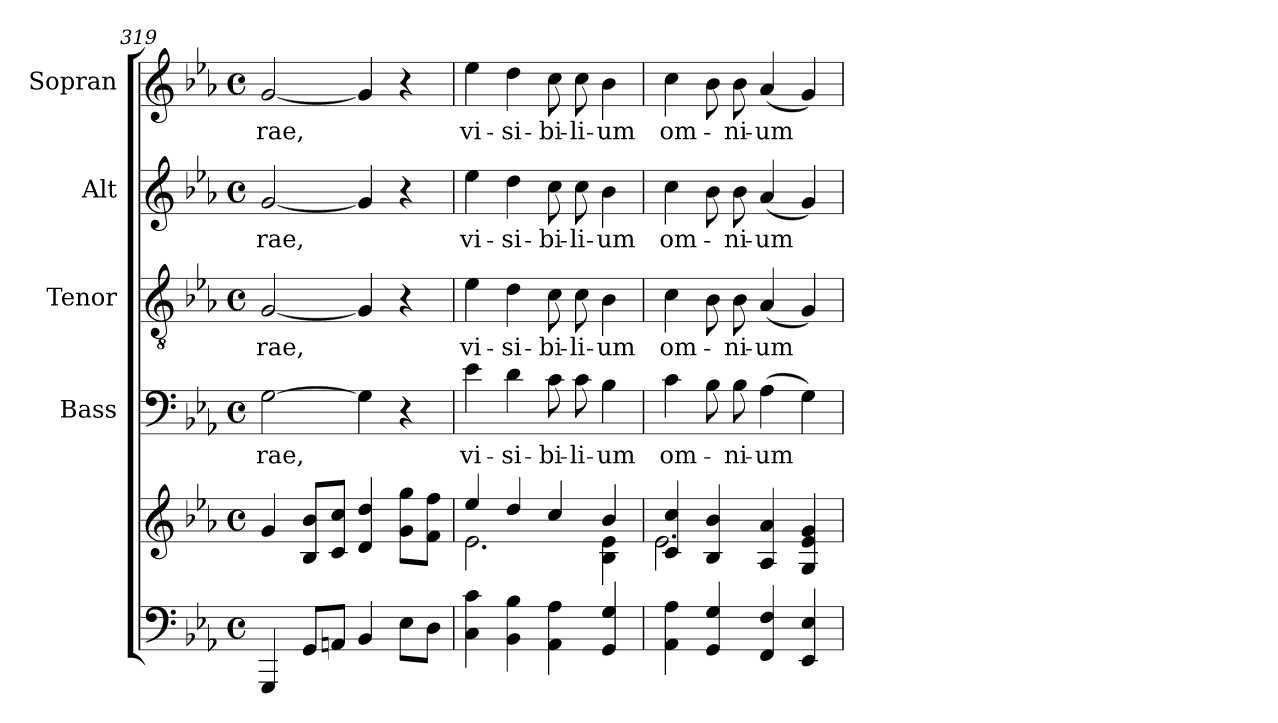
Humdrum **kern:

**kern	**kern	**kern	**text	**kern	**text	**kern	**text	**kern	**text
*part5	*part5	*part4	*part4	*part3	*part3	*part2	*part2	*part1	*part1
*staff6	*staff5	*staff4	*staff4	*staff3	*staff3	*staff2	*staff2	*staff1	*staff1
*	*	*I"Bass	*	*I"Tenor	*	*I"Alt	*	*I"Sopran	*
*	*	*I'B.	*	*I'T.	*	*I'A.	*	*I'S.	*
*clefF4	*clefG2	*clefF4	*	*clefGv2	*	*clefG2	*	*clefG2	*
*k[b-e-a-]	*k[b-e-a-]	*k[b-e-a-]	*	*k[b-e-a-]	*	*k[b-e-a-]	*	*k[b-e-a-]	*
*E-:	*E-:	*E-:	*	*E-:	*	*E-:	*	*E-:	*
*M4/4	*M4/4	*M4/4	*	*M4/4	*	*M4/4	*	*M4/4	*
*met(c)	*met(c)	*met(c)	*	*met(c)	*	*met(c)	*	*met(c)	*
=319	=319	=319	=319	=319	=319	=319	=319	=319	=319
!	!	!	!LO:LY:b	!	!LO:LY:b	!	!LO:LY:b	!	!LO:LY:b
4GGG/	4g/	[2G\	-rae,	[2G/	-rae,	[2g/	-rae,	[2g/	-rae,
8GG/L	8B-/ 8b-/L	.	.	.	.	.	.	.	.
8AAn/J	8c/ 8cc/J	.	.	.	.	.	.	.	.
4BB-/	4d/ 4dd/	4G\]	.	4G/]	.	4g/]	.	4g/]	.
8E-\L	8g\ 8gg\L	4r	.	4r	.	4r	.	4r	.
8D\J	8f\ 8ff\J	.	.	.	.	.	.	.	.
!!LO:LB:g=z
=320	=320	=320	=320	=320	=320	=320	=320	=320	=320
*	*^	*	*	*	*	*	*	*	*
!	!	!	!	!LO:LY:b	!	!LO:LY:b	!	!LO:LY:b	!	!LO:LY:b
4C\ 4c\	4ee-/	2.e-\	4e-\	vi-	4e-\	vi-	4ee-\	vi-	4ee-\	vi-
!	!	!	!	!LO:LY:b	!	!LO:LY:b	!	!LO:LY:b	!	!LO:LY:b
4BB-\ 4B-\	4dd/	.	4d\	-si-	4d\	-si-	4dd\	-si-	4dd\	-si-
!	!	!	!	!LO:LY:b	!	!LO:LY:b	!	!LO:LY:b	!	!LO:LY:b
4AA-\ 4A-\	4cc/	.	8c\	-bi-	8c\	-bi-	8cc\	-bi-	8cc\	-bi-
!	!	!	!	!LO:LY:b	!	!LO:LY:b	!	!LO:LY:b	!	!LO:LY:b
.	.	.	8c\	-li-	8c\	-li-	8cc\	-li-	8cc\	-li-
!	!	!	!	!LO:LY:b	!	!LO:LY:b	!	!LO:LY:b	!	!LO:LY:b
4GG/ 4G/	4b-/	4B-\ 4e-\	4B-\	-um	4B-\	-um	4b-\	-um	4b-\	-um
=321	=321	=321	=321	=321	=321	=321	=321	=321	=321	=321
!	!	!	!	!LO:LY:b	!	!LO:LY:b	!	!LO:LY:b	!	!LO:LY:b
4AA-\ 4A-\	4c/ 4cc/	2.e-\	4c\	om-	4c\	om-	4cc\	om-	4cc\	om-
4GG/ 4G/	4B-/ 4b-/	.	8B-\	.	8B-\	.	8b-\	.	8b-\	.
!	!	!	!	!LO:LY:b	!	!LO:LY:b	!	!LO:LY:b	!	!LO:LY:b
.	.	.	8B-\	-ni-	8B-\	-ni-	8b-\	-ni-	8b-\	-ni-
!	!	!	!	!LO:LY:b	!	!LO:LY:b	!	!LO:LY:b	!	!LO:LY:b
4FF/ 4F/	4A-/ 4a-/	.	(>4A-\	-um	(<4A-/	-um	(<4a-/	-um	(<4a-/	-um
4EE-/ 4E-/	4G/ 4e-/ 4g/	4ryy	4G\)	.	4G/)	.	4g/)	.	4g/)	.
*	*v	*v	*	*	*	*	*	*	*	*
=	=	=	=	=	=	=	=	=	=
*-	*-	*-	*-	*-	*-	*-	*-	*-	*-
